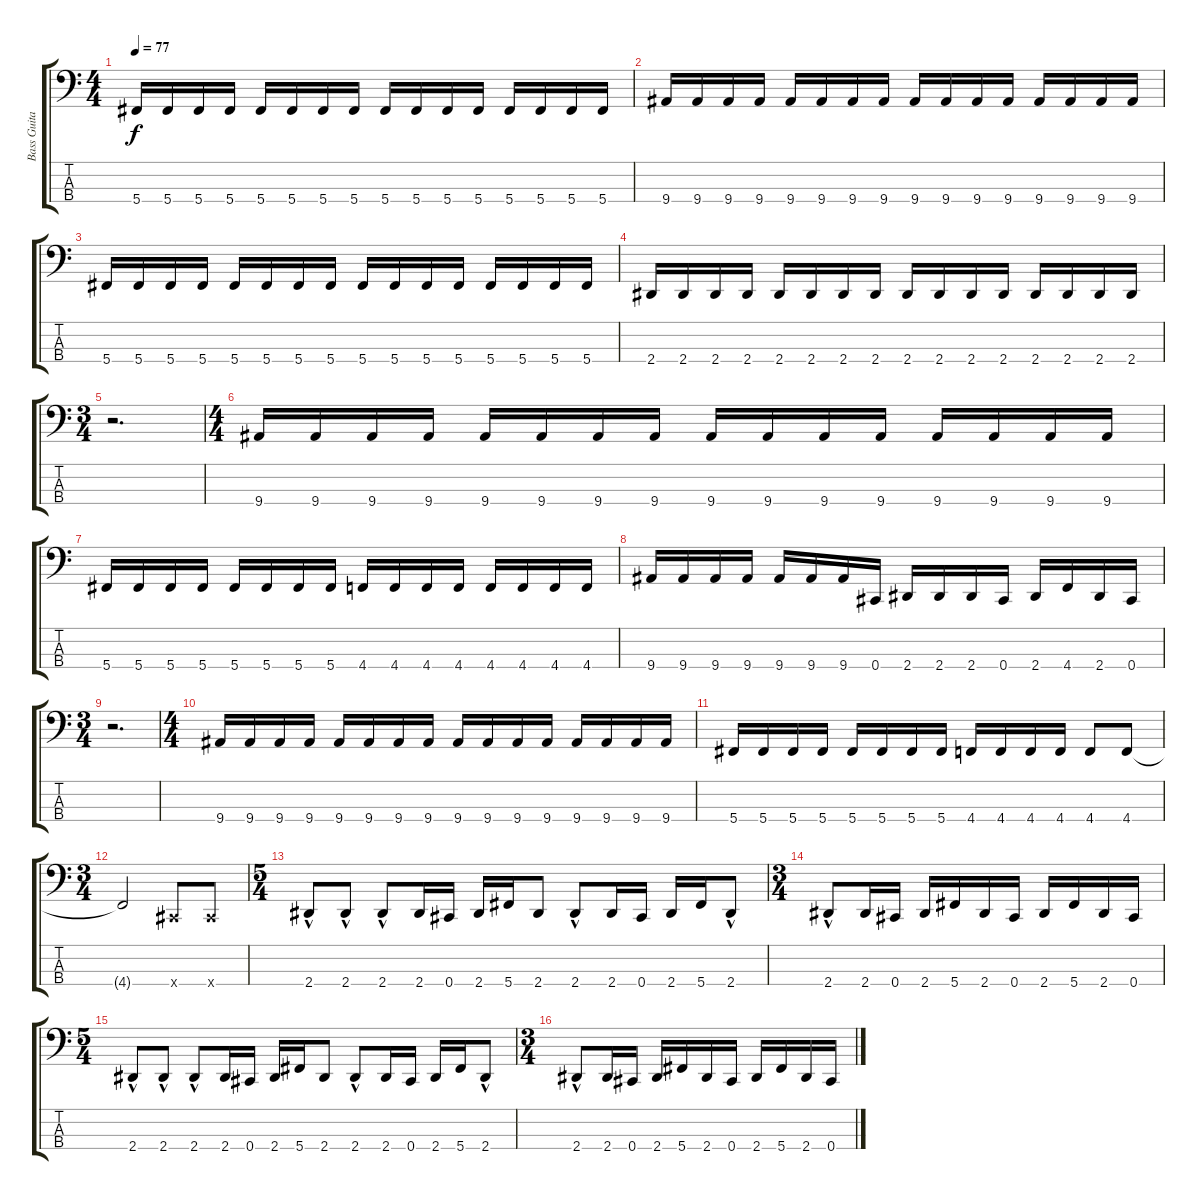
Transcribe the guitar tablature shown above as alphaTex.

\track ("Bass Guitar" "Bass Guita") {instrument acousticguitarnylon}
\staff {score tabs}
\tuning (Gb2 Db2 Ab1 Db1) {hide}
\ts (4 4)
\tempo 77
\clef f4
\ks c
5.4.16{dy f} 5.4.16 5.4.16 5.4.16 5.4.16 5.4.16 5.4.16 5.4.16 5.4.16 5.4.16 5.4.16 5.4.16 5.4.16 5.4.16 5.4.16 5.4.16 |
9.4.16 9.4.16 9.4.16 9.4.16 9.4.16 9.4.16 9.4.16 9.4.16 9.4.16 9.4.16 9.4.16 9.4.16 9.4.16 9.4.16 9.4.16 9.4.16 |
5.4.16 5.4.16 5.4.16 5.4.16 5.4.16 5.4.16 5.4.16 5.4.16 5.4.16 5.4.16 5.4.16 5.4.16 5.4.16 5.4.16 5.4.16 5.4.16 |
2.4.16 2.4.16 2.4.16 2.4.16 2.4.16 2.4.16 2.4.16 2.4.16 2.4.16 2.4.16 2.4.16 2.4.16 2.4.16 2.4.16 2.4.16 2.4.16 |
\ts (3 4)
r.2{d} |
\ts (4 4)
9.4.16 9.4.16 9.4.16 9.4.16 9.4.16 9.4.16 9.4.16 9.4.16 9.4.16 9.4.16 9.4.16 9.4.16 9.4.16 9.4.16 9.4.16 9.4.16 |
5.4.16 5.4.16 5.4.16 5.4.16 5.4.16 5.4.16 5.4.16 5.4.16 4.4.16 4.4.16 4.4.16 4.4.16 4.4.16 4.4.16 4.4.16 4.4.16 |
9.4.16 9.4.16 9.4.16 9.4.16 9.4.16 9.4.16 9.4.16 0.4.16 2.4.16 2.4.16 2.4.16 0.4.16 2.4.16 4.4.16 2.4.16 0.4.16 |
\ts (3 4)
r.2{d} |
\ts (4 4)
9.4.16 9.4.16 9.4.16 9.4.16 9.4.16 9.4.16 9.4.16 9.4.16 9.4.16 9.4.16 9.4.16 9.4.16 9.4.16 9.4.16 9.4.16 9.4.16 |
5.4.16 5.4.16 5.4.16 5.4.16 5.4.16 5.4.16 5.4.16 5.4.16 4.4.16 4.4.16 4.4.16 4.4.16 4.4.8 4.4.8 |
\ts (3 4)
4.4{t}.2 0.4{x}.8 0.4{x}.8 |
\ts (5 4)
2.4{hac}.8 2.4{hac}.8 2.4{hac}.8 2.4.16 0.4.16 2.4.16 5.4.16 2.4.8 2.4{hac}.8 2.4.16 0.4.16 2.4.16 5.4.16 2.4{hac}.8 |
\ts (3 4)
2.4{hac}.8 2.4.16 0.4.16 2.4.16 5.4.16 2.4.16 0.4.16 2.4.16 5.4.16 2.4.16 0.4.16 |
\ts (5 4)
2.4{hac}.8 2.4{hac}.8 2.4{hac}.8 2.4.16 0.4.16 2.4.16 5.4.16 2.4.8 2.4{hac}.8 2.4.16 0.4.16 2.4.16 5.4.16 2.4{hac}.8 |
\ts (3 4)
2.4{hac}.8 2.4.16 0.4.16 2.4.16 5.4.16 2.4.16 0.4.16 2.4.16 5.4.16 2.4.16 0.4.16
